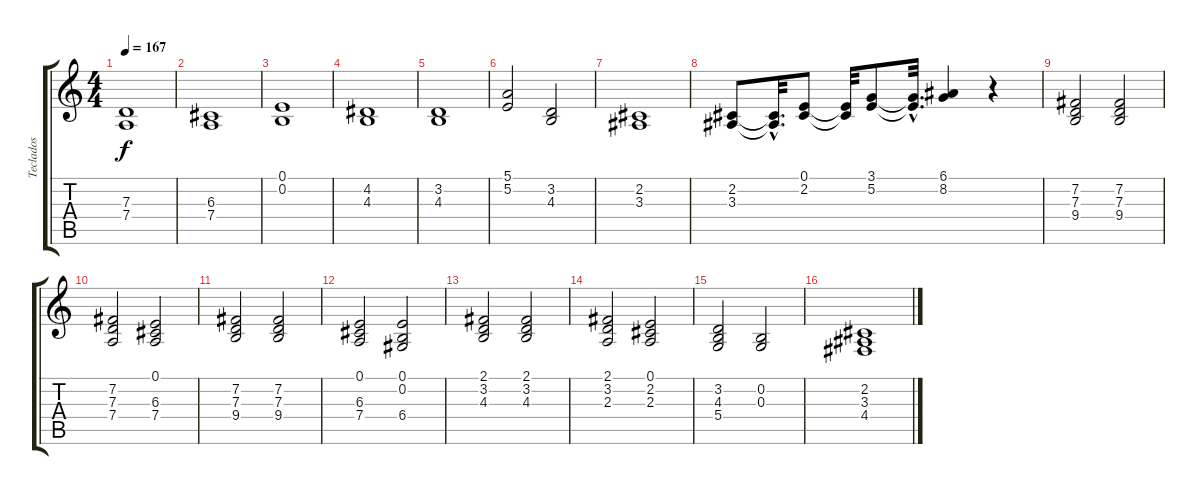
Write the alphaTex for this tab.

\track ("Teclados" "Teclados") {instrument synthstrings1}
\staff {score tabs}
\tuning (E4 B3 G3 D3 A2 E2) {hide}
\ts (4 4)
\tempo 167
\clef g2
\ks c
(7.3 7.4).1{dy f} |
(6.3 7.4).1 |
(0.1 0.2).1 |
(4.2 4.3).1 |
(3.2 4.3).1 |
(5.1 5.2).2 (3.2 4.3).2 |
(2.2 3.3).1 |
(2.2 3.3).8 (2.2{hac t} 3.3{hac t}).32{d} (0.1 2.2).8 (0.1{t} 2.2{t}).32 (3.1 5.2).8 (3.1{hac t} 5.2{hac t}).32{d} (6.1 8.2).4 r.4 |
(7.2 7.3 9.4).2 (7.2 7.3 9.4).2 |
(7.2 7.3 7.4).2 (0.1 6.3 7.4).2 |
(7.2 7.3 9.4).2 (7.2 7.3 9.4).2 |
(0.1 6.3 7.4).2 (0.1 0.2 6.4).2 |
(2.1 3.2 4.3).2 (2.1 3.2 4.3).2 |
(2.1 3.2 2.3).2 (0.1 2.2 2.3).2 |
(3.2 4.3 5.4).2 (0.2 0.3).2 |
(2.2 3.3 4.4).1
